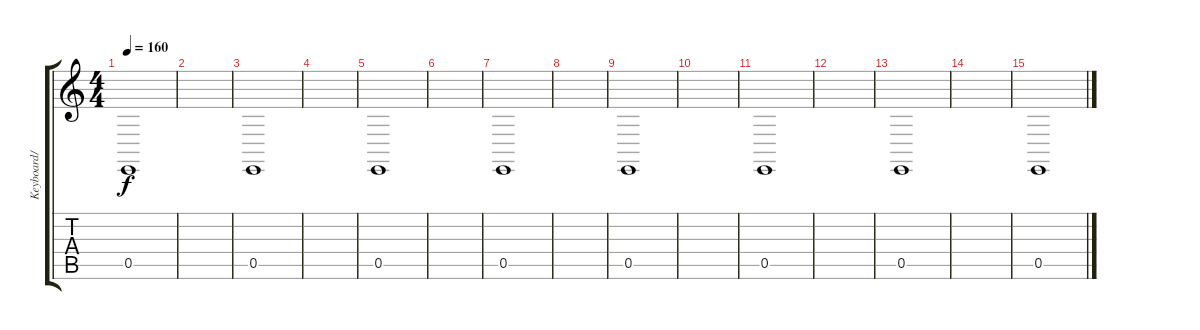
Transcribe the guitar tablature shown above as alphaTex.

\track ("Keyboard/ Effects 2" "Keyboard/ ") {instrument gunshot}
\staff {score tabs}
\tuning (B3 Gb3 D3 A2 E2 B1) {hide}
\ts (4 4)
\tempo 160
\clef g2
\ks c
0.5.1{dy f} |
|
0.5.1 |
|
0.5.1 |
|
0.5.1 |
|
0.5.1 |
|
0.5.1 |
|
0.5.1 |
|
0.5.1
